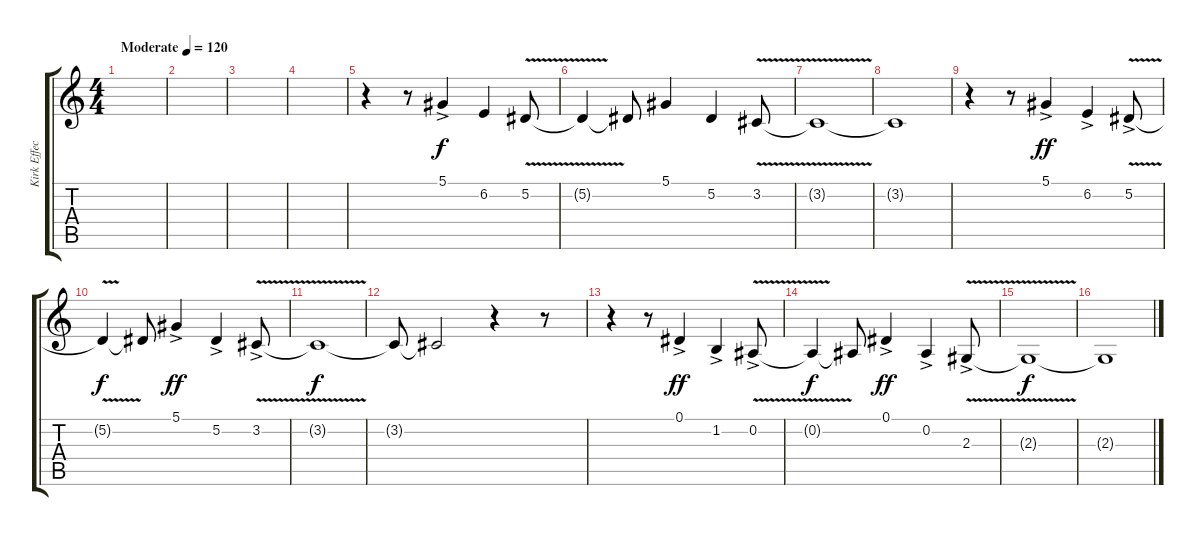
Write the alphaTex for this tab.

\track ("Kirk Effect" "Kirk Effec") {instrument violin}
\staff {score tabs}
\tuning (Eb4 Bb3 Gb3 Db3 Ab2 Eb2) {hide}
\ts (4 4)
\tempo (120 "Moderate")
\clef g2
\ks c
|
|
|
|
r.4 r.8 5.1{ac}.4 6.2.4{dy f} 5.2{v}.8 |
5.2{t}.4 5.2{t}.8 5.1.4 5.2.4 3.2{v}.8 |
3.2{t}.1 |
3.2{t}.1 |
r.4 r.8 5.1{ac}.4{dy ff} 6.2{ac}.4 5.2{v ac}.8 |
5.2{t}.4{dy f} 5.2{t}.8 5.1{ac}.4{dy ff} 5.2{ac}.4 3.2{v ac}.8 |
3.2{t}.1{dy f} |
3.2{t}.8 3.2{t}.2 r.4 r.8 |
r.4 r.8 0.1{ac}.4{dy ff} 1.2{ac}.4 0.2{v ac}.8 |
0.2{t}.4{dy f} 0.2{t}.8 0.1{ac}.4{dy ff} 0.2{ac}.4 2.3{v ac}.8 |
2.3{t}.1{dy f} |
2.3{t}.1
